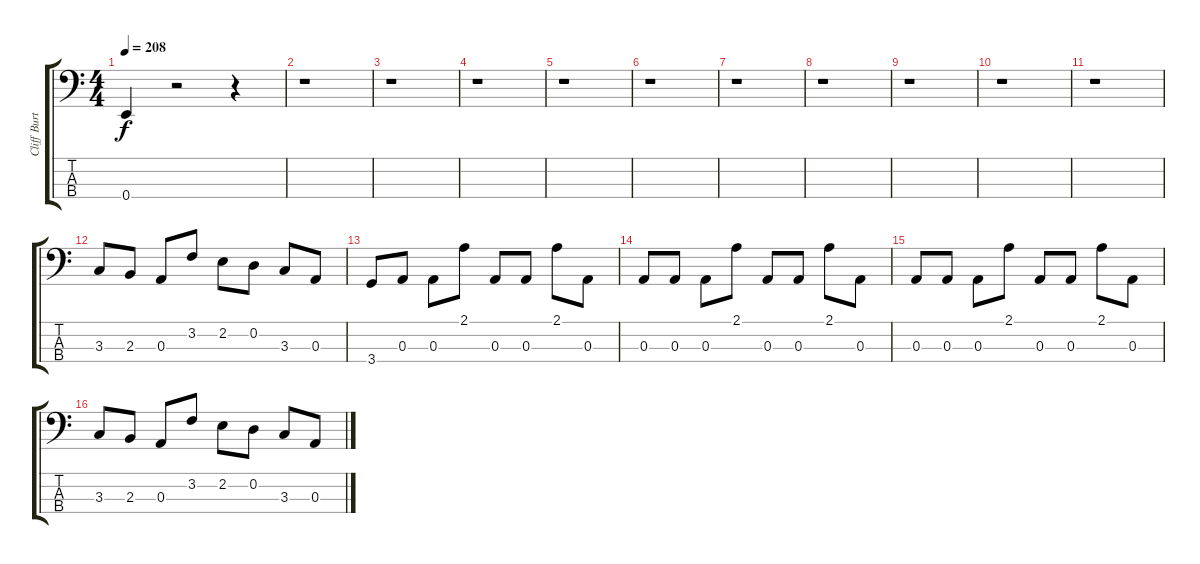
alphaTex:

\track ("Cliff Burton" "Cliff Burt") {instrument electricbassfinger}
\staff {score tabs}
\tuning (G2 D2 A1 E1) {hide}
\ts (4 4)
\tempo 208
\clef f4
\ks c
0.4.4{dy f} r.2 r.4 |
r.1 |
r.1 |
r.1 |
r.1 |
r.1 |
r.1 |
r.1 |
r.1 |
r.1 |
r.1 |
3.3.8 2.3.8 0.3.8 3.2.8 2.2.8 0.2.8 3.3.8 0.3.8 |
3.4.8 0.3.8 0.3.8 2.1.8 0.3.8 0.3.8 2.1.8 0.3.8 |
0.3.8 0.3.8 0.3.8 2.1.8 0.3.8 0.3.8 2.1.8 0.3.8 |
0.3.8 0.3.8 0.3.8 2.1.8 0.3.8 0.3.8 2.1.8 0.3.8 |
3.3.8 2.3.8 0.3.8 3.2.8 2.2.8 0.2.8 3.3.8 0.3.8
